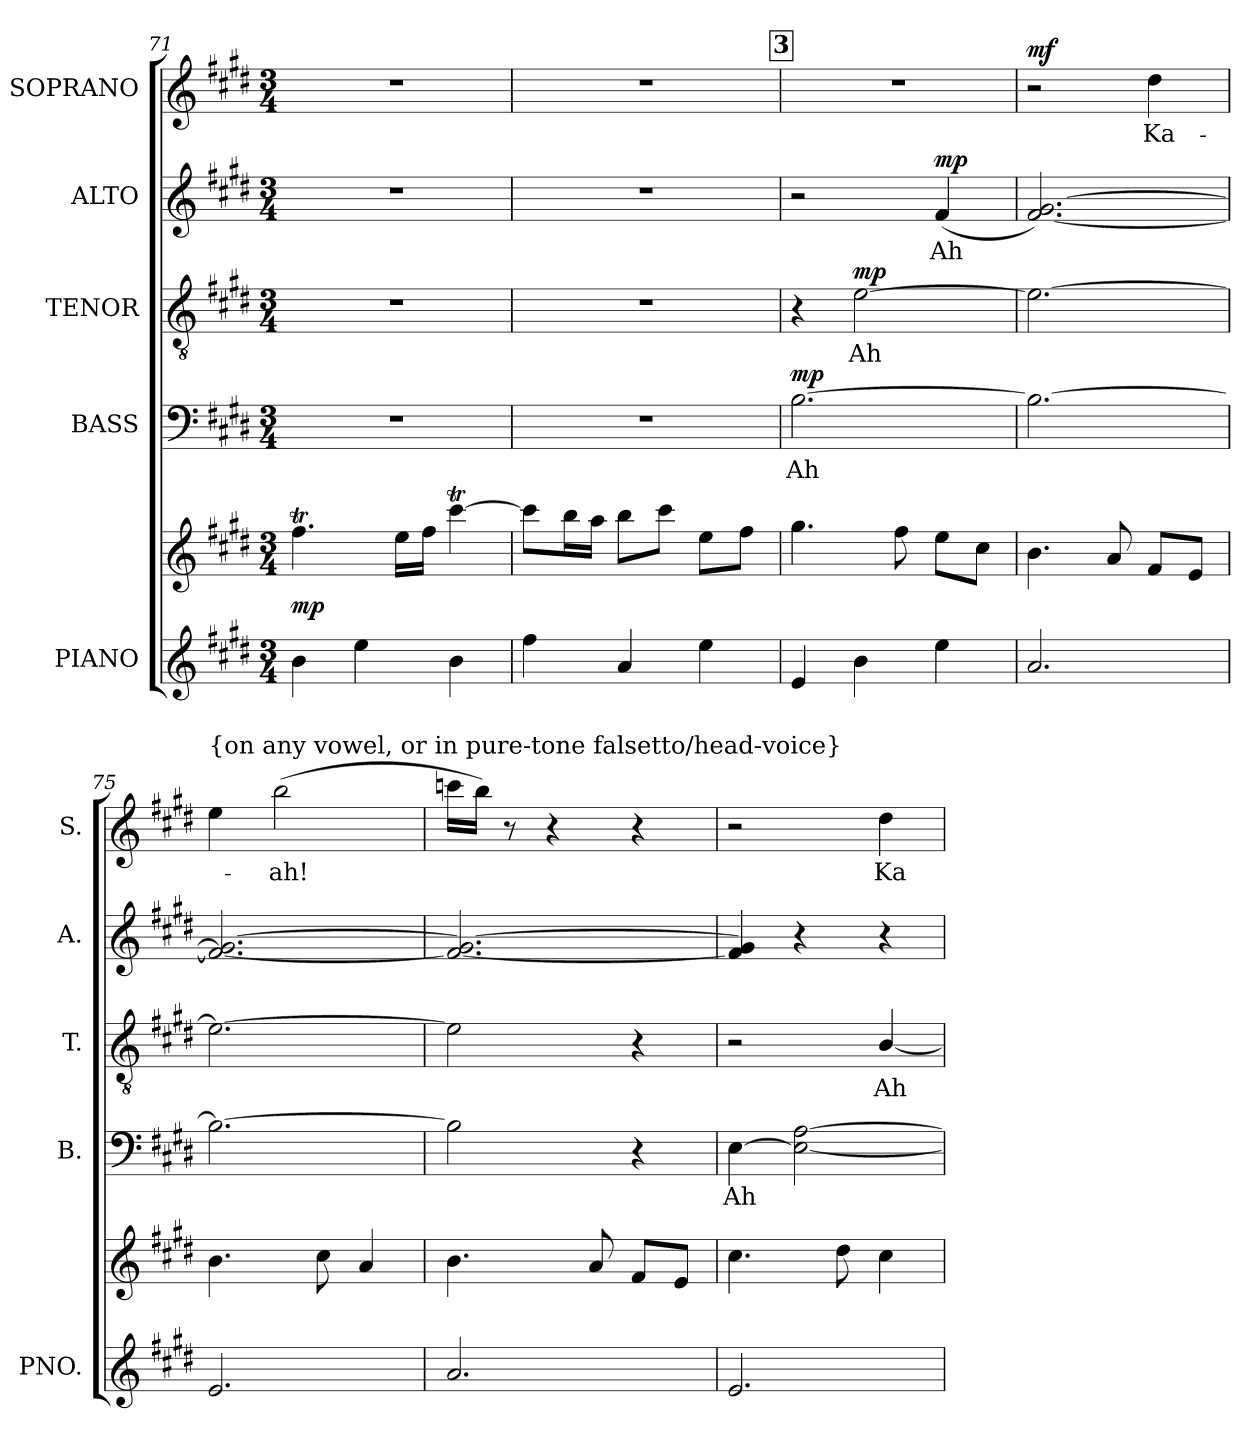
**kern	**kern	**dynam	**kern	**text	**dynam	**kern	**text	**dynam	**kern	**text	**dynam	**kern	**text	**dynam
*part5	*part5	*part5	*part4	*part4	*part4	*part3	*part3	*part3	*part2	*part2	*part2	*part1	*part1	*part1
*staff6	*staff5	*staff5/6	*staff4	*staff4	*staff4	*staff3	*staff3	*staff3	*staff2	*staff2	*staff2	*staff1	*staff1	*staff1
*I"PIANO	*	*	*I"BASS	*	*	*I"TENOR	*	*	*I"ALTO	*	*	*I"SOPRANO	*	*
*I'PNO.	*	*	*I'B.	*	*	*I'T.	*	*	*I'A.	*	*	*I'S.	*	*
*clefG2	*clefG2	*	*clefF4	*	*	*clefGv2	*	*	*clefG2	*	*	*clefG2	*	*
*	*	*	*	*	*	*ITrd7c12	*	*	*	*	*	*	*	*
*k[f#c#g#d#]	*k[f#c#g#d#]	*	*k[f#c#g#d#]	*	*	*k[f#c#g#d#]	*	*	*k[f#c#g#d#]	*	*	*k[f#c#g#d#]	*	*
*E:	*E:	*	*E:	*	*	*E:	*	*	*E:	*	*	*E:	*	*
*M3/4	*M3/4	*	*M3/4	*	*	*M3/4	*	*	*M3/4	*	*	*M3/4	*	*
=71	=71	=71	=71	=71	=71	=71	=71	=71	=71	=71	=71	=71	=71	=71
!	!	!	!LO:N:vis=1	!	!	!LO:N:vis=1	!	!	!LO:N:vis=1	!	!	!LO:N:vis=1	!	!
4bi\	4.ff#Ti\	mp	2.r	.	.	2.r	.	.	2.r	.	.	2.r	.	.
4eei\	.	.	.	.	.	.	.	.	.	.	.	.	.	.
.	16eei\LL	.	.	.	.	.	.	.	.	.	.	.	.	.
.	16ff#i\JJ	.	.	.	.	.	.	.	.	.	.	.	.	.
4bi\	[4ccc#Ti\	.	.	.	.	.	.	.	.	.	.	.	.	.
!!LO:LB:g=z
=72	=72	=72	=72	=72	=72	=72	=72	=72	=72	=72	=72	=72	=72	=72
!	!	!	!LO:N:vis=1	!	!	!LO:N:vis=1	!	!	!LO:N:vis=1	!	!	!LO:N:vis=1	!	!
4ff#i\	8ccc#i\L]	.	2.r	.	.	2.r	.	.	2.r	.	.	2.r	.	.
.	16bbi\L	.	.	.	.	.	.	.	.	.	.	.	.	.
.	16aai\JJ	.	.	.	.	.	.	.	.	.	.	.	.	.
4ai/	8bbi\L	.	.	.	.	.	.	.	.	.	.	.	.	.
.	8ccc#i\J	.	.	.	.	.	.	.	.	.	.	.	.	.
4eei\	8eei\L	.	.	.	.	.	.	.	.	.	.	.	.	.
.	8ff#i\J	.	.	.	.	.	.	.	.	.	.	.	.	.
!!LO:REH:place=s1:B:color=#000000:enc=box:fs=18.8548:t=3
=73	=73	=73	=73	=73	=73	=73	=73	=73	=73	=73	=73	=73	=73	=73
!	!	!	!	!LO:LY:b:color=#000000	!	!	!	!	!	!	!	!LO:N:vis=1	!	!
4ei/	4.gg#i\	.	[2.Bi\	Ah	mp	4r	.	.	2r	.	.	2.r	.	.
!	!	!	!	!	!	!	!LO:LY:b:color=#000000	!	!	!	!	!	!	!
4bi\	.	.	.	.	.	[2Ei\	Ah	mp	.	.	.	.	.	.
.	8ff#i\	.	.	.	.	.	.	.	.	.	.	.	.	.
!	!	!	!	!	!	!	!	!	!	!LO:LY:b:color=#000000	!	!	!	!
4eei\	8eei\L	.	.	.	.	.	.	.	(4f#i/	Ah	mp	.	.	.
.	8cc#i\J	.	.	.	.	.	.	.	.	.	.	.	.	.
=74	=74	=74	=74	=74	=74	=74	=74	=74	=74	=74	=74	=74	=74	=74
2.ai/	4.bi\	.	2.Bi\_	.	.	2.Ei\_	.	.	[2.f#i/ [2.g#i)	.	.	2r	.	mf
.	8ai/	.	.	.	.	.	.	.	.	.	.	.	.	.
!	!	!	!	!	!	!	!	!	!	!	!	!	!LO:LY:b:color=#000000	!
.	8f#i/L	.	.	.	.	.	.	.	.	.	.	4dd#i\	Ka-	.
.	8ei/J	.	.	.	.	.	.	.	.	.	.	.	.	.
=75	=75	=75	=75	=75	=75	=75	=75	=75	=75	=75	=75	=75	=75	=75
!	!	!	!	!	!	!	!	!	!	!	!	!LO:TX:a:t={on any vowel, or in pure-tone falsetto/head-voice}	!	!
2.ei/	4.bi\	.	2.Bi\_	.	.	2.Ei\_	.	.	2.f#i/_ 2.g#i_	.	.	4eei\	.	.
!	!	!	!	!	!	!	!	!	!	!	!	!	!LO:LY:b:color=#000000	!
.	.	.	.	.	.	.	.	.	.	.	.	(2bbi\	-ah!	.
.	8cc#i\	.	.	.	.	.	.	.	.	.	.	.	.	.
.	4ai/	.	.	.	.	.	.	.	.	.	.	.	.	.
=76	=76	=76	=76	=76	=76	=76	=76	=76	=76	=76	=76	=76	=76	=76
2.ai/	4.bi\	.	2Bi\]	.	.	2Ei\]	.	.	2.f#i/_ 2.g#i_	.	.	16cccni\LL	.	.
.	.	.	.	.	.	.	.	.	.	.	.	16bbi\JJ)	.	.
.	.	.	.	.	.	.	.	.	.	.	.	8r	.	.
.	.	.	.	.	.	.	.	.	.	.	.	4r	.	.
.	8ai/	.	.	.	.	.	.	.	.	.	.	.	.	.
.	8f#i/L	.	4r	.	.	4r	.	.	.	.	.	4r	.	.
.	8ei/J	.	.	.	.	.	.	.	.	.	.	.	.	.
=77	=77	=77	=77	=77	=77	=77	=77	=77	=77	=77	=77	=77	=77	=77
!	!	!	!	!LO:LY:b:color=#000000	!	!	!	!	!	!	!	!	!	!
2.ei/	4.cc#i\	.	[4Ei\	Ah	.	2r	.	.	4f#i/] 4g#i]	.	.	2r	.	.
.	.	.	2Ei\_ [2Ai	.	.	.	.	.	4r	.	.	.	.	.
.	8dd#i\	.	.	.	.	.	.	.	.	.	.	.	.	.
!	!	!	!	!	!	!	!LO:LY:b:color=#000000	!	!	!	!	!	!	!
!	!	!	!	!	!	!	!	!	!	!	!	!	!LO:LY:b:color=#000000	!
.	4cc#i\	.	.	.	.	[4BBi/	Ah	.	4r	.	.	4dd#i\	Ka-	.
=	=	=	=	=	=	=	=	=	=	=	=	=	=	=
*-	*-	*-	*-	*-	*-	*-	*-	*-	*-	*-	*-	*-	*-	*-
